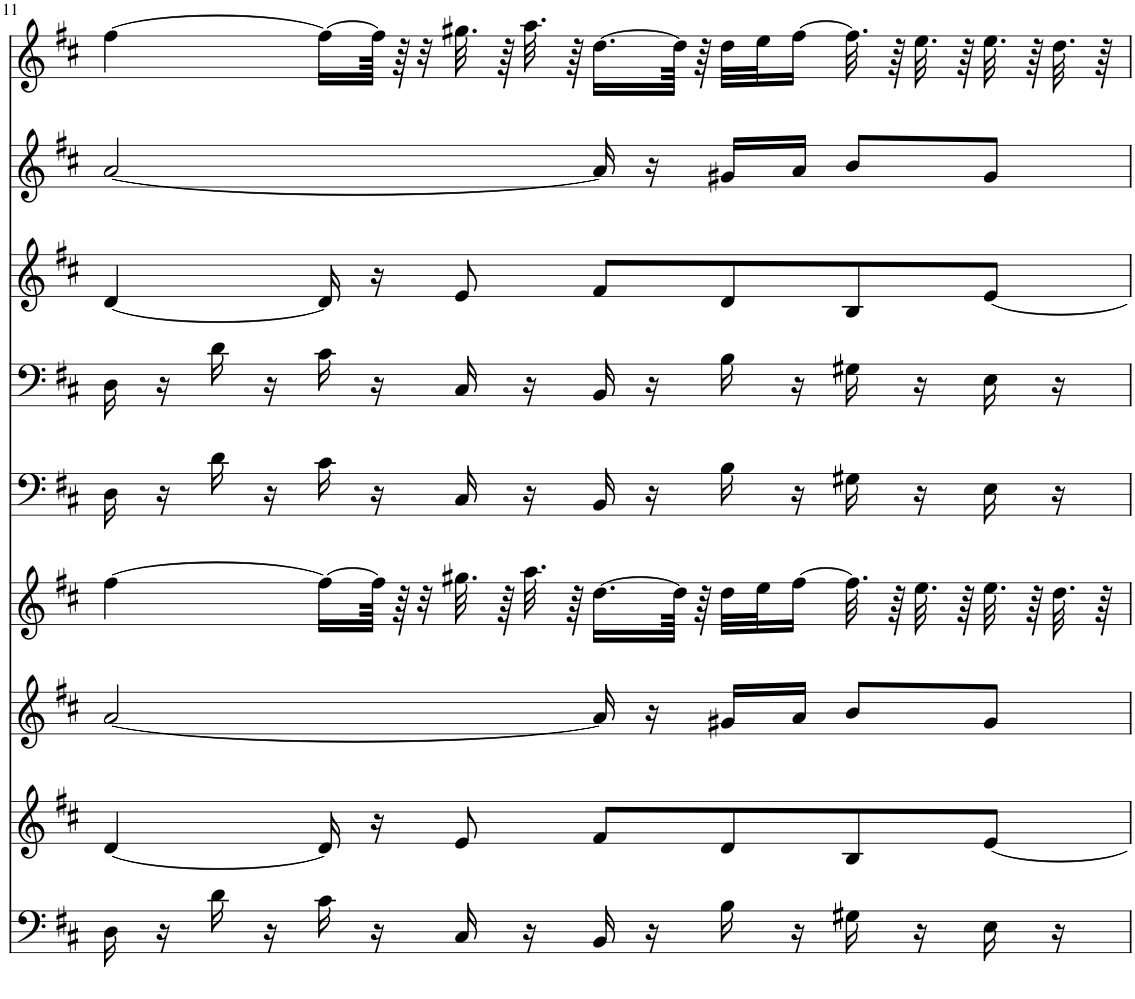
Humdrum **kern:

**kern	**kern	**kern	**kern	**kern	**kern	**kern	**kern	**kern
*part9	*part8	*part7	*part6	*part5	*part4	*part3	*part2	*part1
*staff9	*staff8	*staff7	*staff6	*staff5	*staff4	*staff3	*staff2	*staff1
*I"Tuba	*I"Trombone	*I"Oboe	*I"Trumpet	*I"Continuo	*I"Continuo	*I"Viola	*I"Violin II	*I"Violin I
*I'Tba	*I'Trb	*I'Ob	*I'Tpt	*	*	*	*	*
!!LO:PB:g=z
*clefF4	*clefG2	*clefG2	*clefG2	*clefF4	*clefF4	*clefG2	*clefG2	*clefG2
*	*	*	*Trd1c2	*	*	*	*	*
*k[f#c#]	*k[f#c#]	*k[f#c#]	*k[f#c#]	*k[f#c#]	*k[f#c#]	*k[f#c#]	*k[f#c#]	*k[f#c#]
*M4/4	*M4/4	*M4/4	*M4/4	*M4/4	*M4/4	*M4/4	*M4/4	*M4/4
=11	=11	=11	=11	=11	=11	=11	=11	=11
16D\	[4d/	[2a/	[4ff#\	16D\	16D\	[4d/	[2a/	[4ff#\
16r	.	.	.	16r	16r	.	.	.
16d\	.	.	.	16d\	16d\	.	.	.
16r	.	.	.	16r	16r	.	.	.
16c#\	16d/]	.	16ff#\LL_	16c#\	16c#\	16d/]	.	16ff#\LL_
16r	16r	.	64ff#\JJkk]	16r	16r	16r	.	64ff#\JJkk]
.	.	.	64r	.	.	.	.	64r
.	.	.	32r	.	.	.	.	32r
16C#/	8e/	.	32.gg#X\	16C#/	16C#/	8e/	.	32.gg#X\
.	.	.	64r	.	.	.	.	64r
16r	.	.	32.aa\	16r	16r	.	.	32.aa\
.	.	.	64r	.	.	.	.	64r
16BB/	8f#/L	16a/]	[16.dd\LL	16BB/	16BB/	8f#/L	16a/]	[16.dd\LL
16r	.	16r	.	16r	16r	.	16r	.
.	.	.	64dd\JJkk]	.	.	.	.	64dd\JJkk]
.	.	.	64r	.	.	.	.	64r
16B\	8d/	16g#X/LL	32dd\LLL	16B\	16B\	8d/	16g#X/LL	32dd\LLL
.	.	.	32ee\J	.	.	.	.	32ee\J
16r	.	16a/JJ	[16ff#\JJ	16r	16r	.	16a/JJ	[16ff#\JJ
16G#X\	8B/	8b/L	32.ff#\]	16G#X\	16G#X\	8B/	8b/L	32.ff#\]
.	.	.	64r	.	.	.	.	64r
16r	.	.	32.ee\	16r	16r	.	.	32.ee\
.	.	.	64r	.	.	.	.	64r
16E\	[8e/J	8g#/J	32.ee\	16E\	16E\	[8e/J	8g#/J	32.ee\
.	.	.	64r	.	.	.	.	64r
16r	.	.	32.dd\	16r	16r	.	.	32.dd\
.	.	.	64r	.	.	.	.	64r
=	=	=	=	=	=	=	=	=
*-	*-	*-	*-	*-	*-	*-	*-	*-
